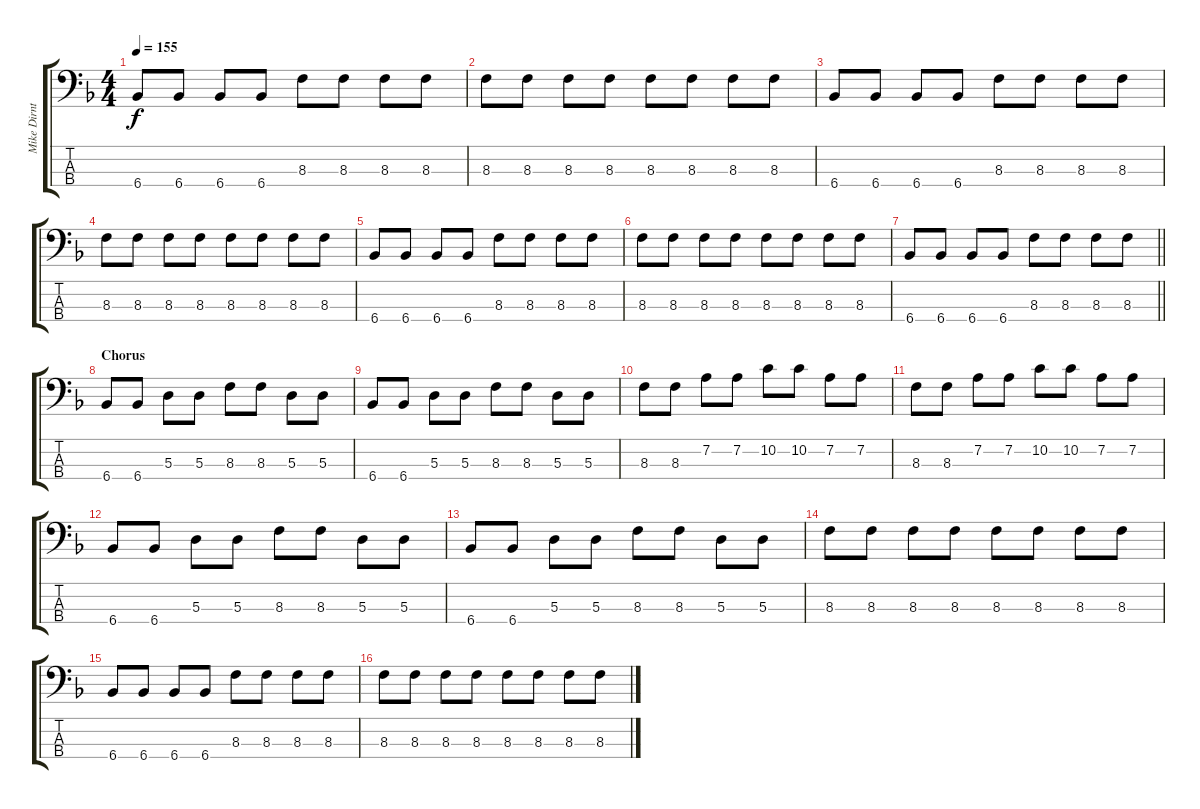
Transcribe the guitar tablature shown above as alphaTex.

\track ("Mike Dirnt (Bass)" "Mike Dirnt") {instrument electricbassfinger}
\staff {score tabs}
\tuning (G2 D2 A1 E1) {hide}
\ts (4 4)
\tempo 155
\clef f4
\ks f
6.4.8{dy f} 6.4.8 6.4.8 6.4.8 8.3.8 8.3.8 8.3.8 8.3.8 |
8.3.8 8.3.8 8.3.8 8.3.8 8.3.8 8.3.8 8.3.8 8.3.8 |
6.4.8 6.4.8 6.4.8 6.4.8 8.3.8 8.3.8 8.3.8 8.3.8 |
8.3.8 8.3.8 8.3.8 8.3.8 8.3.8 8.3.8 8.3.8 8.3.8 |
6.4.8 6.4.8 6.4.8 6.4.8 8.3.8 8.3.8 8.3.8 8.3.8 |
8.3.8 8.3.8 8.3.8 8.3.8 8.3.8 8.3.8 8.3.8 8.3.8 |
\barLineRight lightlight
6.4.8 6.4.8 6.4.8 6.4.8 8.3.8 8.3.8 8.3.8 8.3.8 |
\section ("" "Chorus")
6.4.8 6.4.8 5.3.8 5.3.8 8.3.8 8.3.8 5.3.8 5.3.8 |
6.4.8 6.4.8 5.3.8 5.3.8 8.3.8 8.3.8 5.3.8 5.3.8 |
8.3.8 8.3.8 7.2.8 7.2.8 10.2.8 10.2.8 7.2.8 7.2.8 |
8.3.8 8.3.8 7.2.8 7.2.8 10.2.8 10.2.8 7.2.8 7.2.8 |
6.4.8 6.4.8 5.3.8 5.3.8 8.3.8 8.3.8 5.3.8 5.3.8 |
6.4.8 6.4.8 5.3.8 5.3.8 8.3.8 8.3.8 5.3.8 5.3.8 |
8.3.8 8.3.8 8.3.8 8.3.8 8.3.8 8.3.8 8.3.8 8.3.8 |
6.4.8 6.4.8 6.4.8 6.4.8 8.3.8 8.3.8 8.3.8 8.3.8 |
8.3.8 8.3.8 8.3.8 8.3.8 8.3.8 8.3.8 8.3.8 8.3.8
